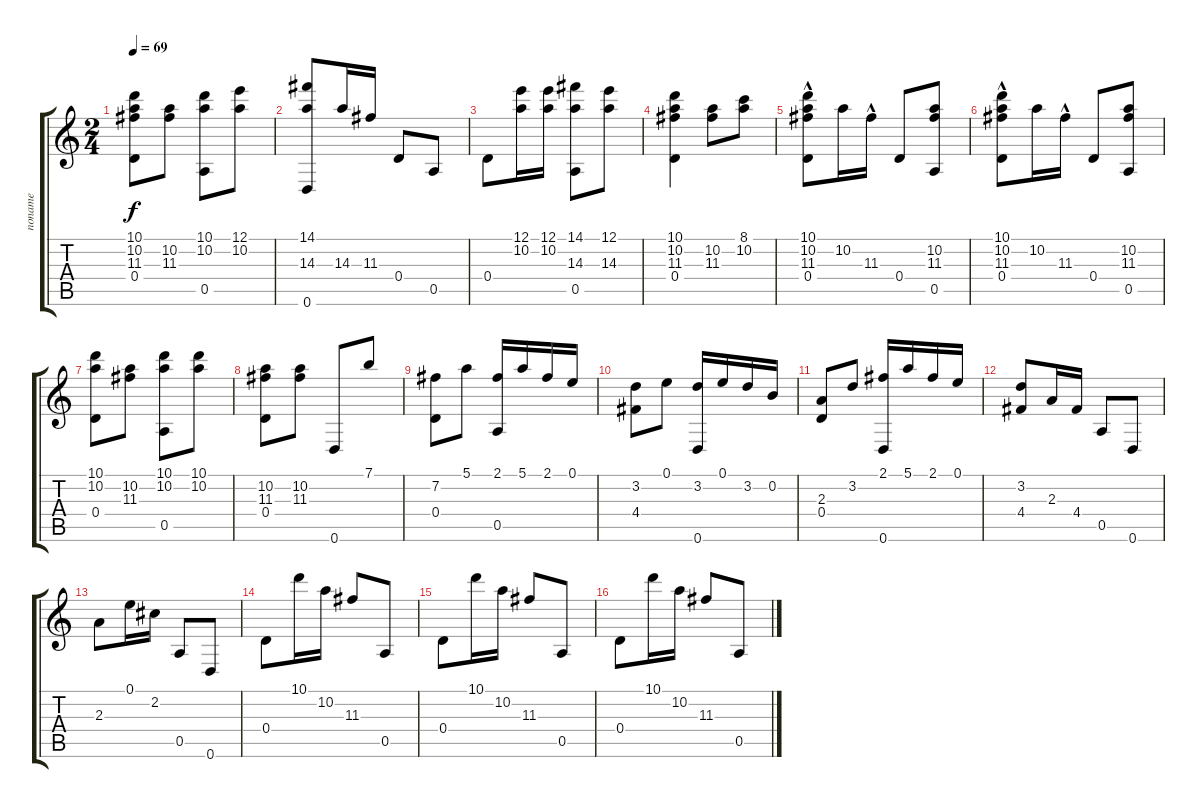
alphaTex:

\track ("noname" "noname") {instrument acousticguitarnylon}
\staff {score tabs}
\tuning (E4 B3 G3 D3 A2 D2) {hide}
\ts (2 4)
\tempo 69
\clef g2
\ks c
(10.1 10.2 11.3 0.4).8{dy f} (10.2 11.3).8 (10.1 10.2 0.5).8 (12.1 10.2).8 |
(14.1 14.3 0.6).8 14.3.16 11.3.16 0.4.8 0.5.8 |
0.4.8 (12.1 10.2).16 (12.1 10.2).16 (14.1 14.3 0.5).8 (12.1 14.3).8 |
(10.1 10.2 11.3 0.4).4 (10.2 11.3).8 (8.1 10.2).8 |
(10.1{hac} 10.2 11.3 0.4).8 10.2.16 11.3{hac}.16 0.4.8 (10.2 11.3 0.5).8 |
(10.1{hac} 10.2 11.3 0.4).8 10.2.16 11.3{hac}.16 0.4.8 (10.2 11.3 0.5).8 |
(10.1 10.2 0.4).8 (10.2 11.3).8 (10.1 10.2 0.5).8 (10.1 10.2).8 |
(10.2 11.3 0.4).8 (10.2 11.3).8 0.6.8 7.1.8 |
(7.2 0.4).8 5.1.8 (2.1 0.5).16 5.1.16 2.1.16 0.1.16 |
(3.2 4.4).8 0.1.8 (3.2 0.6).16 0.1.16 3.2.16 0.2.16 |
(2.3 0.4).8 3.2.8 (2.1 0.6).16 5.1.16 2.1.16 0.1.16 |
(3.2 4.4).8 2.3.16 4.4.16 0.5.8 0.6.8 |
2.3.8 0.1.16 2.2.16 0.5.8 0.6.8 |
0.4.8 10.1.16 10.2.16 11.3.8 0.5.8 |
0.4.8 10.1.16 10.2.16 11.3.8 0.5.8 |
0.4.8 10.1.16 10.2.16 11.3.8 0.5.8
